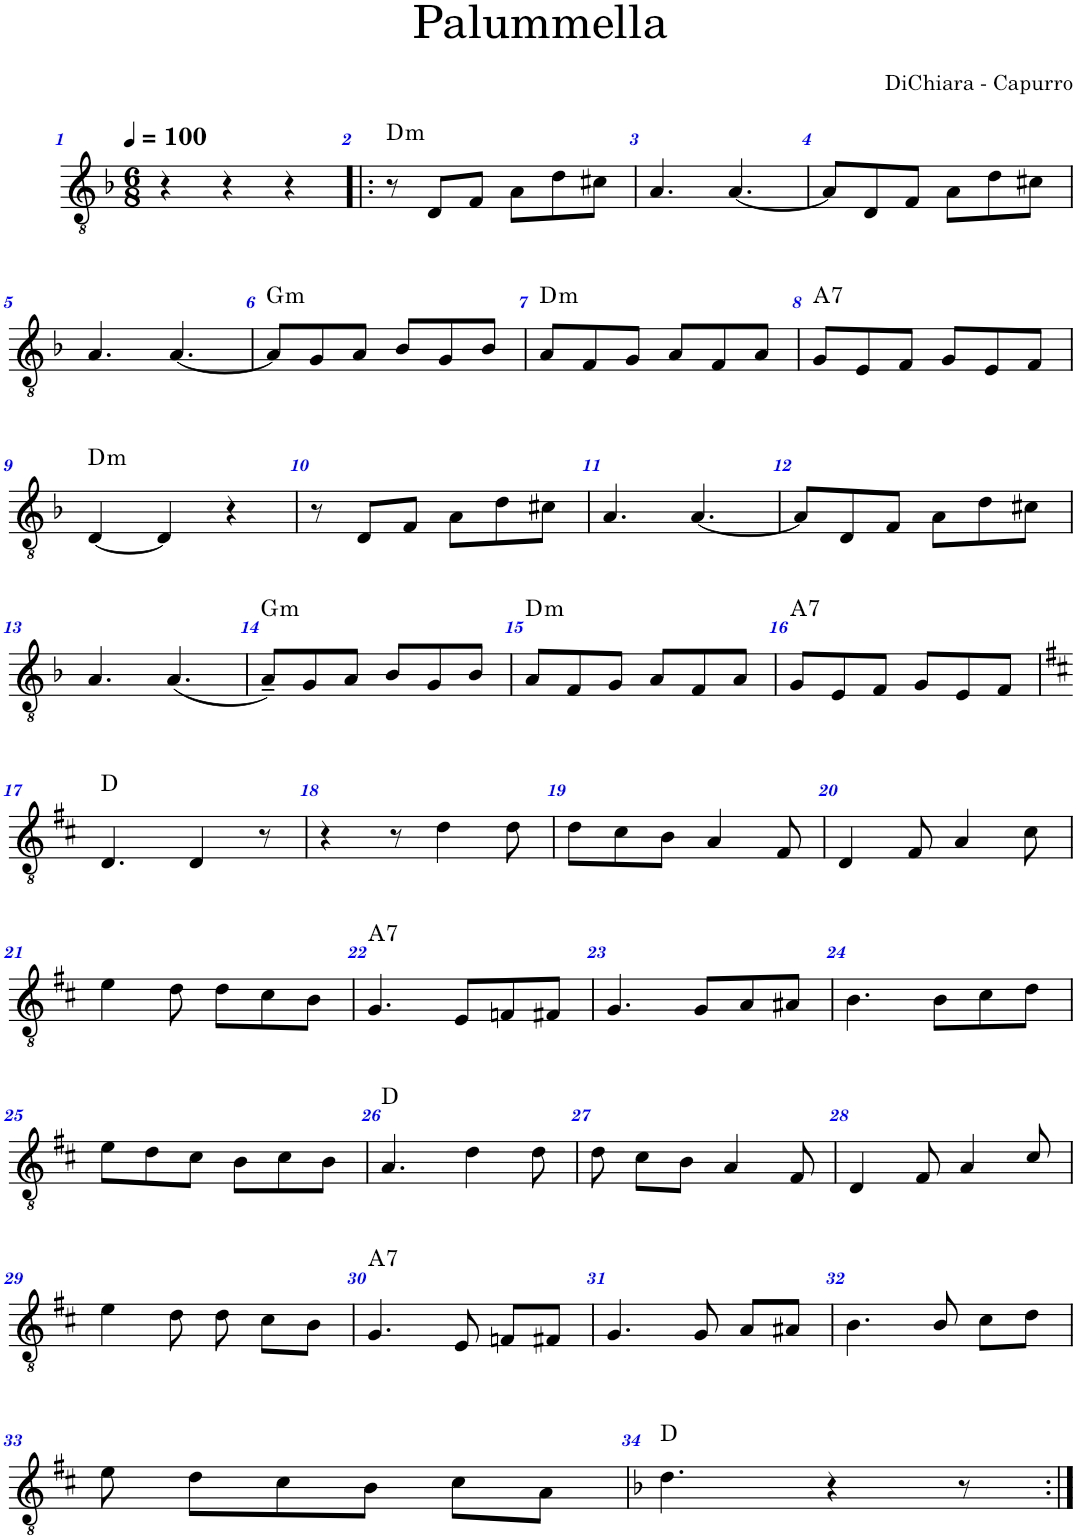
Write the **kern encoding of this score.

**kern	**harte
*part1	*part1
*staff1	*
*I"Chitarra elettrica	*
*clefGv2	*
*k[b-]	*
*M6/8	*
*MM100	*
=1	=1
4r	.
4r	.
4r	.
=2!|:	=2!|:
!	!LO:H:kt=m
8r	D:min
8D/L	.
8F/J	.
8A\L	.
8d\	.
8c#X\J	.
=3	=3
4.A/	.
[<4.A/	.
=4	=4
8A/L]	.
8D/	.
8F/J	.
8A\L	.
8d\	.
8c#X\J	.
!!LO:LB:g=z
=5	=5
4.A/	.
[<4.A/	.
=6	=6
!	!LO:H:kt=m
8A/L]	G:min
8G/	.
8A/J	.
8B-/L	.
8G/	.
8B-/J	.
=7	=7
!	!LO:H:kt=m
8A/L	D:min
8F/	.
8G/J	.
8A/L	.
8F/	.
8A/J	.
=8	=8
!	!LO:H:kt=7
8G/L	A:7
8E/	.
8F/J	.
8G/L	.
8E/	.
8F/J	.
!!LO:LB:g=z
=9	=9
!	!LO:H:kt=m
[<4D/	D:min
4D/]	.
4r	.
=10	=10
8r	.
8D/L	.
8F/J	.
8A\L	.
8d\	.
8c#X\J	.
=11	=11
4.A/	.
[<4.A/	.
=12	=12
8A/L]	.
8D/	.
8F/J	.
8A\L	.
8d\	.
8c#X\J	.
!!LO:LB:g=z
=13	=13
4.A/	.
(<4.A/	.
=14	=14
!	!LO:H:kt=m
8A~/L)	G:min
8G/	.
8A/J	.
8B-/L	.
8G/	.
8B-/J	.
=15	=15
!	!LO:H:kt=m
8A/L	D:min
8F/	.
8G/J	.
8A/L	.
8F/	.
8A/J	.
=16	=16
!	!LO:H:kt=7
8G/L	A:7
8E/	.
8F/J	.
8G/L	.
8E/	.
8F/J	.
!!LO:LB:g=z
=17	=17
*k[f#c#]	*
4.D/	D:maj
4D/	.
8r	.
=18	=18
4r	.
8r	.
4d\	.
8d\	.
=19	=19
8d\L	.
8c#\	.
8B\J	.
4A/	.
8F#/	.
=20	=20
4D/	.
8F#/	.
4A/	.
8c#\	.
!!LO:LB:g=z
=21	=21
4e\	.
8d\	.
8d\L	.
8c#\	.
8B\J	.
=22	=22
!	!LO:H:kt=7
4.G/	A:7
8E/L	.
8Fn/	.
8F#X/J	.
=23	=23
4.G/	.
8G/L	.
8A/	.
8A#X/J	.
=24	=24
4.B\	.
8B\L	.
8c#\	.
8d\J	.
!!LO:LB:g=z
=25	=25
8e\L	.
8d\	.
8c#\J	.
8B\L	.
8c#\	.
8B\J	.
=26	=26
4.A/	D:maj
4d\	.
8d\	.
=27	=27
8d\	.
8c#\L	.
8B\J	.
4A/	.
8F#/	.
=28	=28
4D/	.
8F#/	.
4A/	.
8c#/	.
!!LO:LB:g=z
=29	=29
4e\	.
8d\	.
8d\	.
8c#\L	.
8B\J	.
=30	=30
!	!LO:H:kt=7
4.G/	A:7
8E/	.
8Fn/L	.
8F#X/J	.
=31	=31
4.G/	.
8G/	.
8A/L	.
8A#X/J	.
=32	=32
4.B\	.
8B/	.
8c#\L	.
8d\J	.
!!LO:LB:g=z
=33	=33
8e\	.
8d\L	.
8c#\	.
8B\J	.
8c#\L	.
8A\J	.
=34	=34
*k[b-]	*
4.d\	D:maj
4r	.
8r	.
=:|!	=:|!
*-	*-
